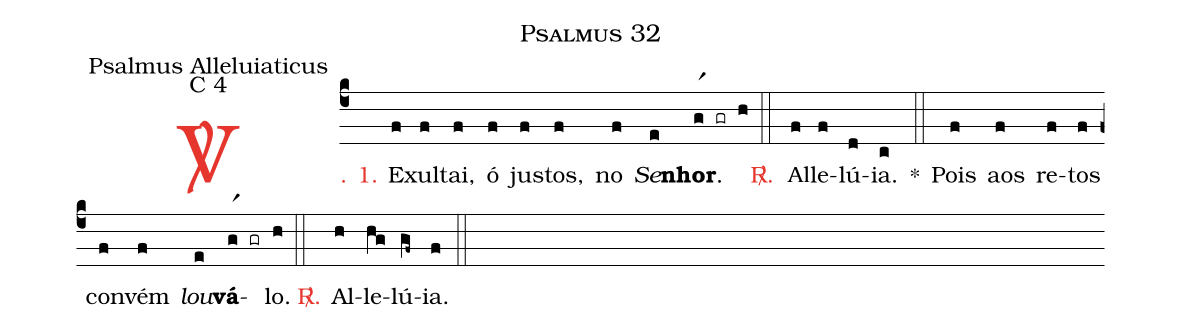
name: Psalmus 32;
office-part: Psalmus Alleluiaticus;
mode: C 4;
%%
(c4)

<c><sp>V/</sp>. 1.</c> E(f)xul(f)tai,(f) ó(f) jus(f)tos,(f) no(f) <i>Se</i>(e)<b>nhor</b>.(gr1 gr h)

(::)

<nlba><c><sp>R/</sp>.</c>() Al</nlba>(f)le(f)lú(d)ia.(c)

*(::)

Pois(f) aos(f) re(f)tos(f) con(f)vém(f) <i>lou</i>(e)<b>vá</b>-(gr1 gr)lo.(h)

(::)

<nlba><c><sp>R/</sp>.</c>() Al</nlba>(h)le(hg)lú(gf~)ia.(f)

(::)
